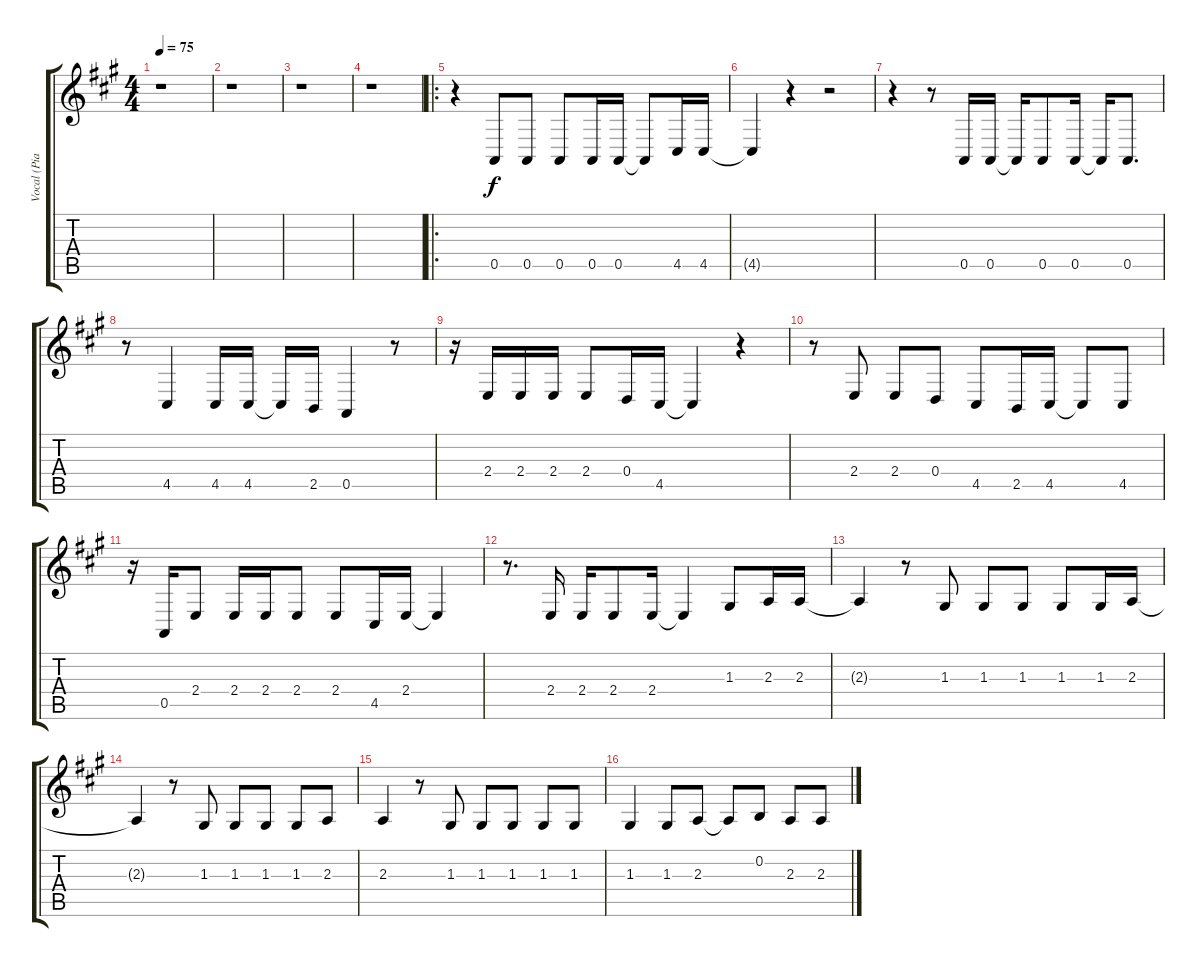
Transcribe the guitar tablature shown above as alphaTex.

\track ("Vocal (Piano)" "Vocal (Pia") {instrument acousticgrandpiano}
\staff {score tabs}
\tuning (E4 B3 G3 D3 A2 E2) {hide}
\ts (4 4)
\tempo 75
\clef g2
\ks a
r.1{dy f instrument acousticgrandpiano} |
r.1 |
r.1 |
r.1 |
\ro
r.4 0.5.8 0.5.8 0.5.8 0.5.16 0.5.16 0.5{t}.8 4.5.16 4.5.16 |
4.5{t}.4 r.4 r.2 |
r.4 r.8 0.5.16 0.5.16 0.5{t}.16 0.5.8 0.5.16 0.5{t}.16 0.5.8{d} |
r.8 4.5.4 4.5.16 4.5.16 4.5{t}.16 2.5.16 0.5.4 r.8 |
r.16 2.4.16 2.4.16 2.4.16 2.4.8 0.4.16 4.5.16 4.5{t}.4 r.4 |
r.8 2.4.8 2.4.8 0.4.8 4.5.8 2.5.16 4.5.16 4.5{t}.8 4.5.8 |
r.16 0.5.16 2.4.8 2.4.16 2.4.16 2.4.8 2.4.8 4.5.16 2.4.16 2.4{t}.4 |
r.8{d} 2.4.16 2.4.16 2.4.8 2.4.16 2.4{t}.4 1.3.8 2.3.16 2.3.16 |
2.3{t}.4 r.8 1.3.8 1.3.8 1.3.8 1.3.8 1.3.16 2.3.16 |
2.3{t}.4 r.8 1.3.8 1.3.8 1.3.8 1.3.8 2.3.8 |
2.3.4 r.8 1.3.8 1.3.8 1.3.8 1.3.8 1.3.8 |
1.3.4 1.3.8 2.3.8 2.3{t}.8 0.2.8 2.3.8 2.3.8
